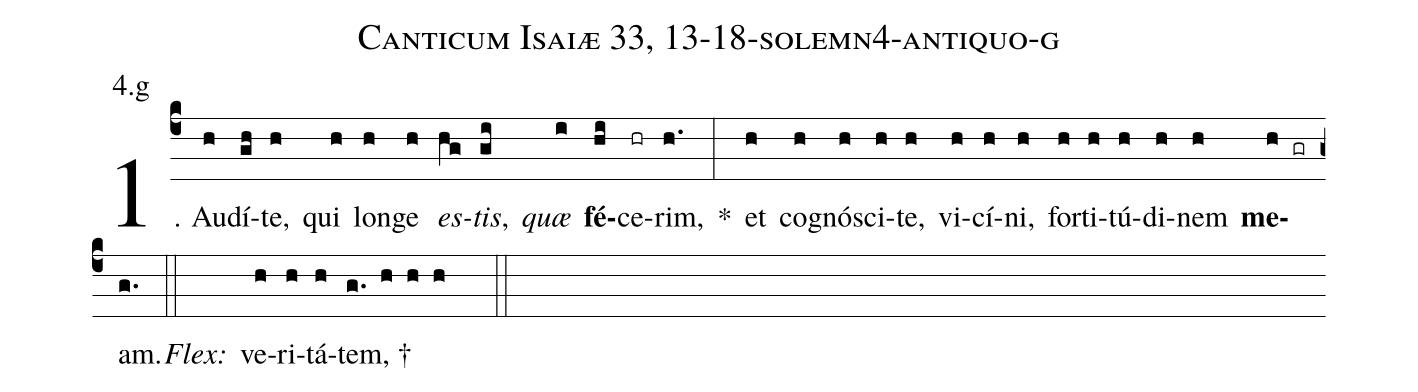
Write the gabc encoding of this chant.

name: Canticum Isaiæ 33, 13-18-solemn4-antiquo-g;
annotation: 4.g;
%%
(c4)1. Au(h)dí(gh)te,(h) qui(h) lon(h)ge(h) <i>es</i>(hg)<i>tis</i>,(gi) <i>quæ</i>(i) <b>fé</b>(hi)ce(hr)rim,(h.) *(:) et(h) co(h)gnó(h)sci(h)te,(h) vi(h)cí(h)ni,(h) for(h)ti(h)tú(h)di(h)nem(h) <b>me</b>(h gr)am.(g.) (::)
<i>Flex:</i>()  ve(h)ri(h)tá(h)tem, †(g. h h h  ::)
